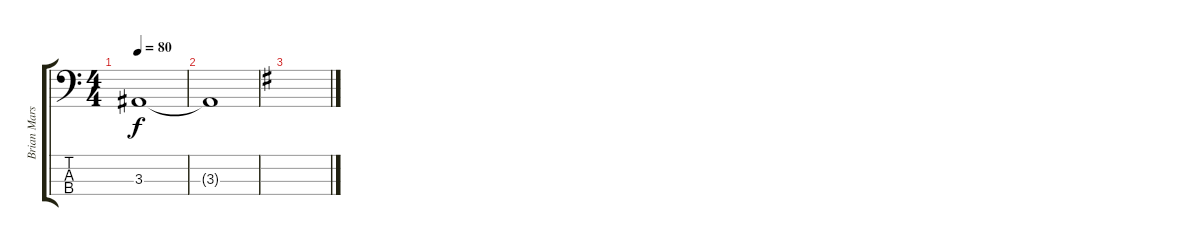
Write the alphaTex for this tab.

\track ("Brian Marshall" "Brian Mars") {instrument electricbassfinger}
\staff {score tabs}
\tuning (G2 D2 G1 D1) {hide}
\ts (4 4)
\tempo 80
\clef f4
\ks c
3.3.1{dy f} |
3.3{t}.1 |
\ks g
